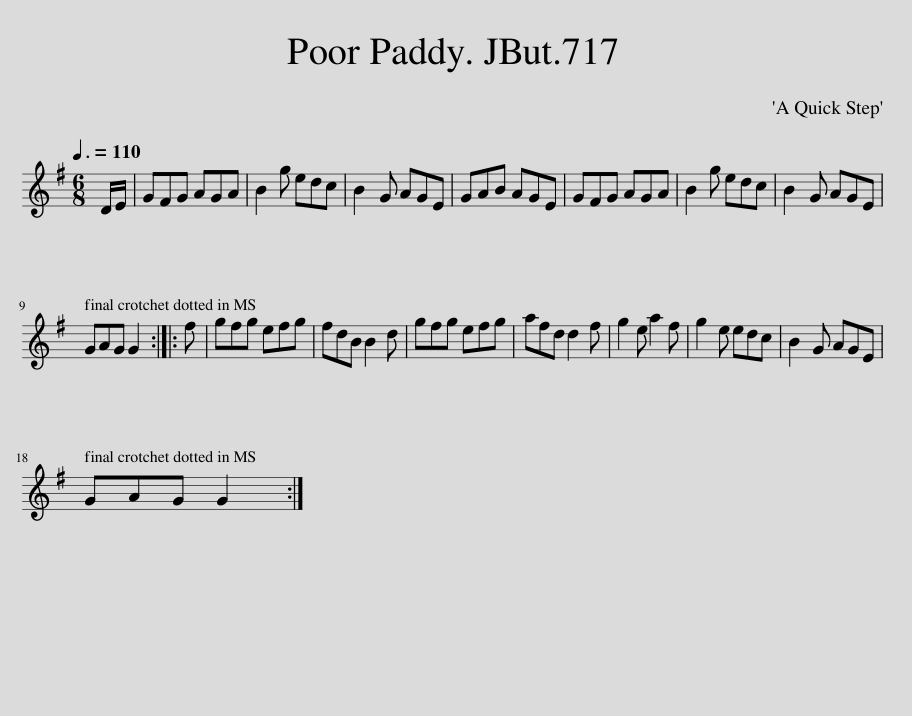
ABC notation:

X:1
L:1/8
Q:3/8=110
M:6/8
I:linebreak $
K:G
V:1 treble
V:1
 D/E/ | GFG AGA | B2 g edc | B2 G AGE | GAB AGE | %5
 GFG AGA | B2 g edc | B2 G AGE |$ GAG G2 :: f | %10
 gfg efg | fdB B2 d | gfg efg | afd d2 f | g2 e a2 f | %15
 g2 e edc | B2 G AGE |$ GAG G2 :| %18
